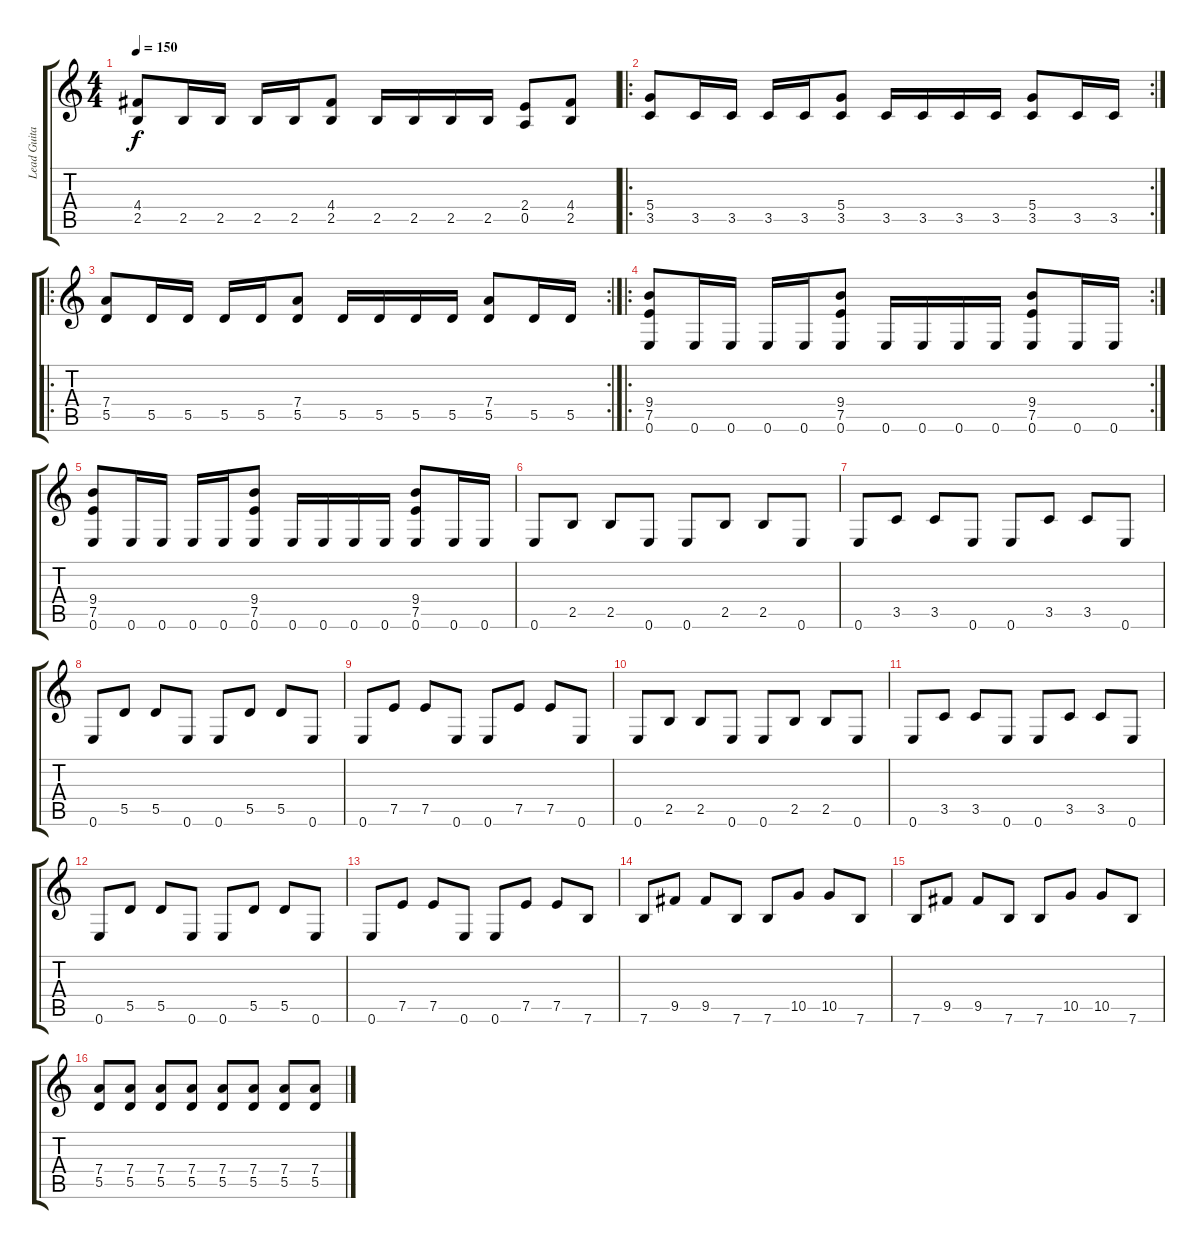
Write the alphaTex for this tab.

\track ("Lead Guitar" "Lead Guita") {instrument distortionguitar}
\staff {score tabs}
\tuning (E4 B3 G3 D3 A2 E2) {hide}
\ts (4 4)
\tempo 150
\clef g2
\ks c
(4.4 2.5).8{dy f} 2.5.16 2.5.16 2.5.16 2.5.16 (4.4 2.5).8 2.5.16 2.5.16 2.5.16 2.5.16 (2.4 0.5).8 (4.4 2.5).8 |
\ro
\rc 2
(5.4 3.5).8 3.5.16 3.5.16 3.5.16 3.5.16 (5.4 3.5).8 3.5.16 3.5.16 3.5.16 3.5.16 (5.4 3.5).8 3.5.16 3.5.16 |
\ro
\rc 2
(7.4 5.5).8 5.5.16 5.5.16 5.5.16 5.5.16 (7.4 5.5).8 5.5.16 5.5.16 5.5.16 5.5.16 (7.4 5.5).8 5.5.16 5.5.16 |
\ro
\rc 2
(9.4 7.5 0.6).8 0.6.16 0.6.16 0.6.16 0.6.16 (9.4 7.5 0.6).8 0.6.16 0.6.16 0.6.16 0.6.16 (9.4 7.5 0.6).8 0.6.16 0.6.16 |
(9.4 7.5 0.6).8 0.6.16 0.6.16 0.6.16 0.6.16 (9.4 7.5 0.6).8 0.6.16 0.6.16 0.6.16 0.6.16 (9.4 7.5 0.6).8 0.6.16 0.6.16 |
0.6.8 2.5.8 2.5.8 0.6.8 0.6.8 2.5.8 2.5.8 0.6.8 |
0.6.8 3.5.8 3.5.8 0.6.8 0.6.8 3.5.8 3.5.8 0.6.8 |
0.6.8 5.5.8 5.5.8 0.6.8 0.6.8 5.5.8 5.5.8 0.6.8 |
0.6.8 7.5.8 7.5.8 0.6.8 0.6.8 7.5.8 7.5.8 0.6.8 |
0.6.8 2.5.8 2.5.8 0.6.8 0.6.8 2.5.8 2.5.8 0.6.8 |
0.6.8 3.5.8 3.5.8 0.6.8 0.6.8 3.5.8 3.5.8 0.6.8 |
0.6.8 5.5.8 5.5.8 0.6.8 0.6.8 5.5.8 5.5.8 0.6.8 |
0.6.8 7.5.8 7.5.8 0.6.8 0.6.8 7.5.8 7.5.8 7.6.8 |
7.6.8 9.5.8 9.5.8 7.6.8 7.6.8 10.5.8 10.5.8 7.6.8 |
7.6.8 9.5.8 9.5.8 7.6.8 7.6.8 10.5.8 10.5.8 7.6.8 |
(7.4 5.5).8 (7.4 5.5).8 (7.4 5.5).8 (7.4 5.5).8 (7.4 5.5).8 (7.4 5.5).8 (7.4 5.5).8 (7.4 5.5).8
